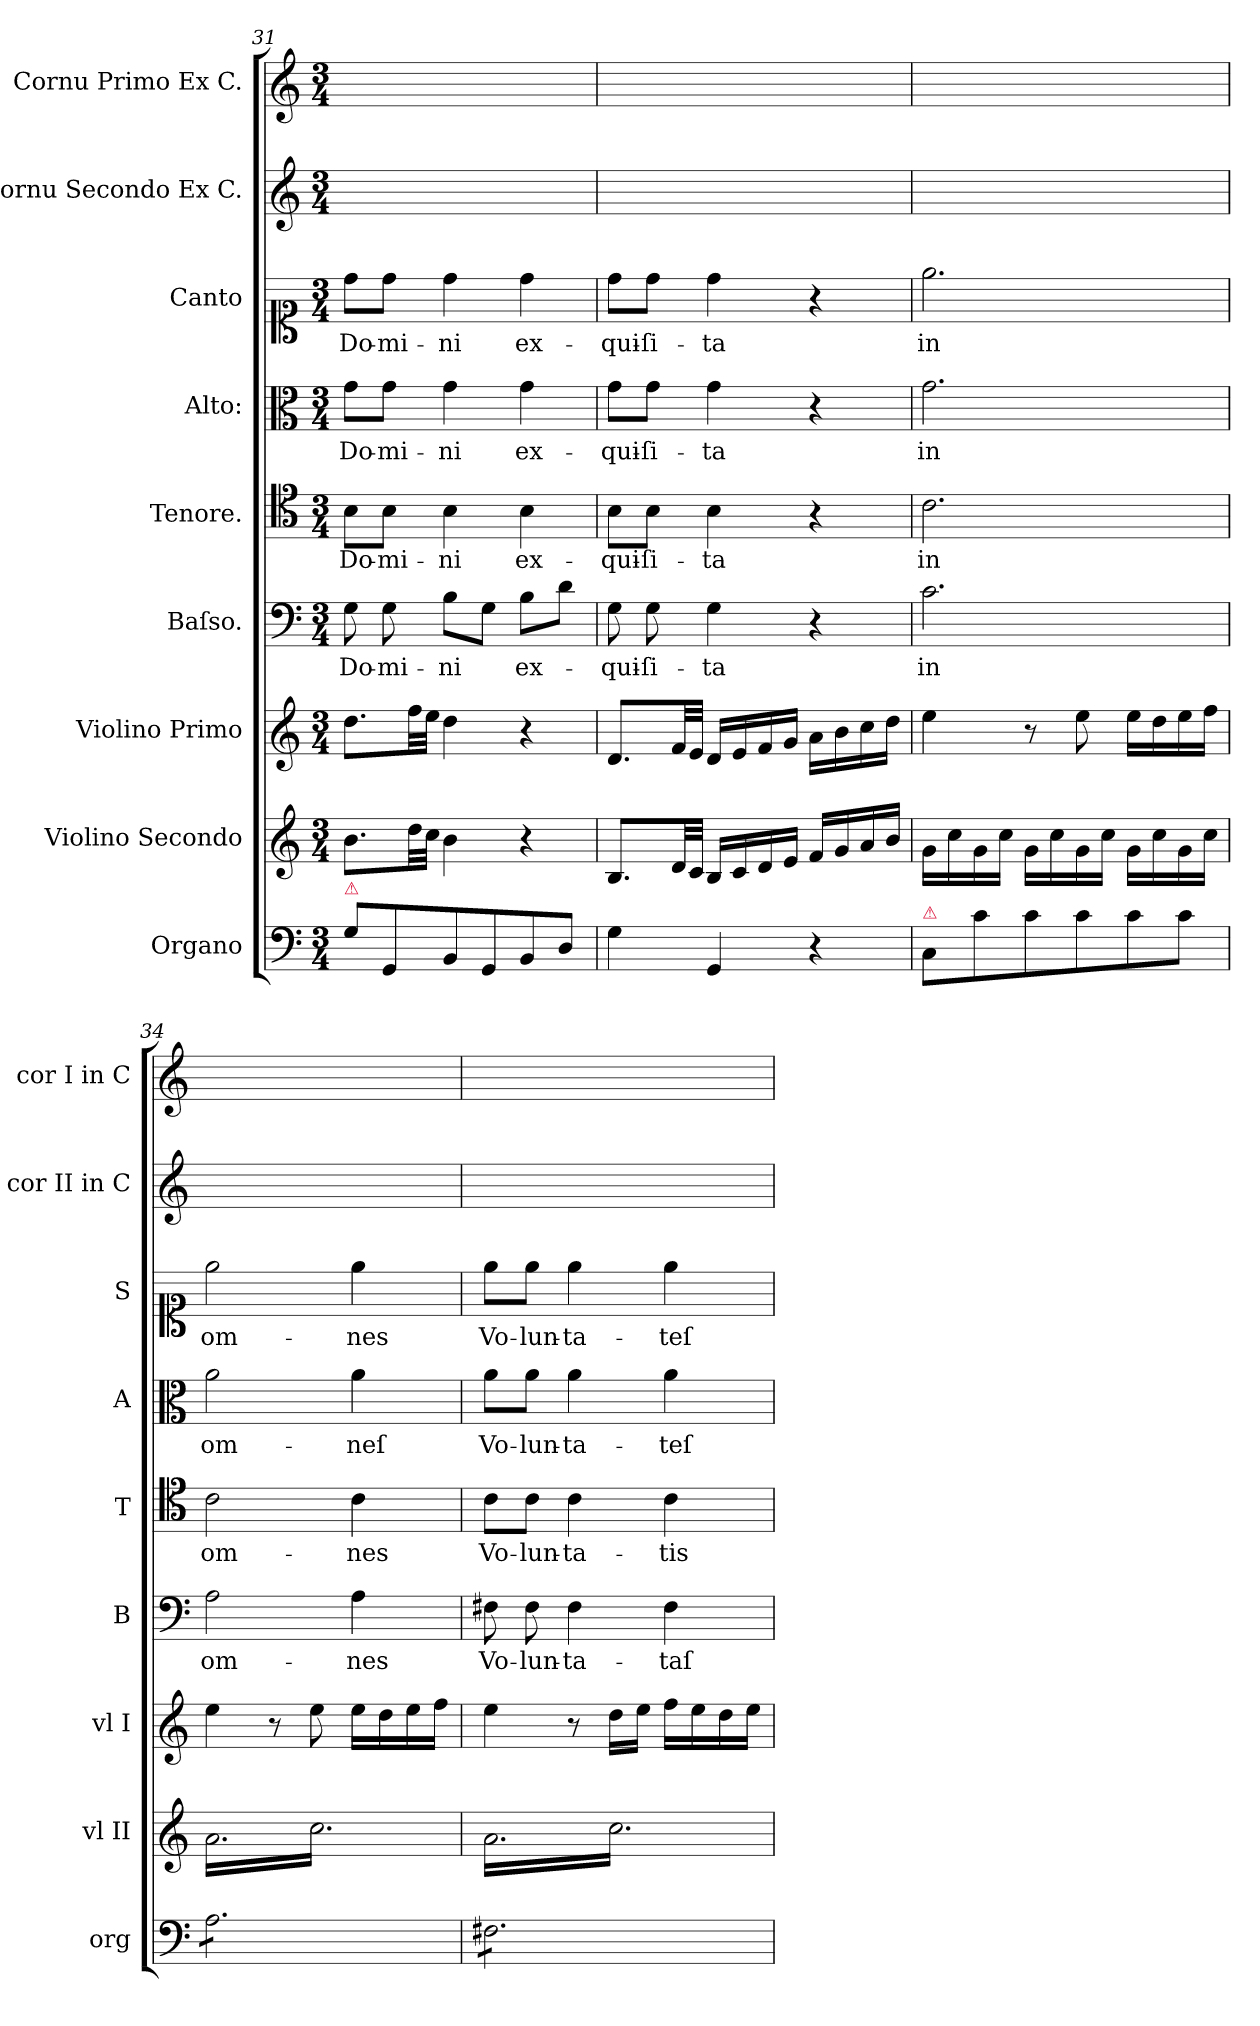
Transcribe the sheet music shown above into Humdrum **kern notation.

**kern	**kern	**kern	**kern	**text	**kern	**text	**kern	**text	**kern	**text	**kern	**kern
*part9	*part8	*part7	*part6	*part6	*part5	*part5	*part4	*part4	*part3	*part3	*part2	*part1
*staff9	*staff8	*staff7	*staff6	*staff6	*staff5	*staff5	*staff4	*staff4	*staff3	*staff3	*staff2	*staff1
*I"Organo	*I"Violino Secondo	*I"Violino Primo	*I"Baſso.	*	*I"Tenore.	*	*I"Alto:	*	*I"Canto	*	*I"Cornu Secondo Ex C.	*I"Cornu Primo Ex C.
*I'org	*I'vl II	*I'vl I	*I'B	*	*I'T	*	*I'A	*	*I'S	*	*I'cor II in C	*I'cor I in C
*clefF4	*clefG2	*clefG2	*clefF4	*	*clefC4	*	*clefC3	*	*clefC1	*	*clefG2	*clefG2
*k[]	*k[]	*k[]	*k[]	*	*k[]	*	*k[]	*	*k[]	*	*k[]	*k[]
*C:	*C:	*C:	*C:	*	*C:	*	*C:	*	*C:	*	*C:	*C:
*M3/4	*M3/4	*M3/4	*M3/4	*	*M3/4	*	*M3/4	*	*M3/4	*	*M3/4	*M3/4
=31	=31	=31	=31	=31	=31	=31	=31	=31	=31	=31	=31	=31
!LO:TX:a:color=crimson:t=⚠	!	!	!	!	!	!	!	!	!	!	!	!
8G\L	8.b\L	8.dd\L	8G\	Do-	8B\L	Do-	8g\L	Do-	8dd\L	Do-	2.ryy	2.ryy
8GG/	.	.	8G\	-mi-	8B\J	-mi-	8g\J	-mi-	8dd\J	-mi-	.	.
.	32dd\LL	32ff\LL	.	.	.	.	.	.	.	.	.	.
.	32cc\JJJ	32ee\JJJ	.	.	.	.	.	.	.	.	.	.
8BB/	4b\	4dd\	8B\L	-ni	4B\	-ni	4g\	-ni	4dd\	-ni	.	.
8GG/	.	.	8G\J	.	.	.	.	.	.	.	.	.
8BB/	4r	4r	8B\L	ex-	4B\	ex-	4g\	ex-	4dd\	ex-	.	.
8D/J	.	.	8d\J	.	.	.	.	.	.	.	.	.
=32	=32	=32	=32	=32	=32	=32	=32	=32	=32	=32	=32	=32
4G\	8.B/L	8.d/L	8G\	-qui-	8B\L	-qui-	8g\L	-qui-	8dd\L	-qui-	2.ryy	2.ryy
.	.	.	8G\	-ſi-	8B\J	-ſi-	8g\J	-ſi-	8dd\J	-ſi-	.	.
.	32d/LL	32f/LL	.	.	.	.	.	.	.	.	.	.
.	32c/JJJ	32e/JJJ	.	.	.	.	.	.	.	.	.	.
4GG/	16B/LL	16d/LL	4G\	-ta	4B\	-ta	4g\	-ta	4dd\	-ta	.	.
.	16c/	16e/	.	.	.	.	.	.	.	.	.	.
.	16d/	16f/	.	.	.	.	.	.	.	.	.	.
.	16e/JJ	16g/JJ	.	.	.	.	.	.	.	.	.	.
4r	16f/LL	16a\LL	4r	.	4r	.	4r	.	4r	.	.	.
.	16g/	16b\	.	.	.	.	.	.	.	.	.	.
.	16a/	16cc\	.	.	.	.	.	.	.	.	.	.
.	16b/JJ	16dd\JJ	.	.	.	.	.	.	.	.	.	.
=33	=33	=33	=33	=33	=33	=33	=33	=33	=33	=33	=33	=33
!LO:TX:a:color=crimson:t=⚠	!	!	!	!	!	!	!	!	!	!	!	!
8C/L	16g\LL	4ee\	2.c\	in	2.c\	in	2.g\	in	2.ee\	in	2.ryy	2.ryy
.	16cc\	.	.	.	.	.	.	.	.	.	.	.
8c\	16g\	.	.	.	.	.	.	.	.	.	.	.
.	16cc\JJ	.	.	.	.	.	.	.	.	.	.	.
8c\	16g\LL	8r	.	.	.	.	.	.	.	.	.	.
.	16cc\	.	.	.	.	.	.	.	.	.	.	.
8c\	16g\	8ee\	.	.	.	.	.	.	.	.	.	.
.	16cc\JJ	.	.	.	.	.	.	.	.	.	.	.
8c\	16g\LL	16ee\LL	.	.	.	.	.	.	.	.	.	.
.	16cc\	16dd\	.	.	.	.	.	.	.	.	.	.
8c\J	16g\	16ee\	.	.	.	.	.	.	.	.	.	.
.	16cc\JJ	16ff\JJ	.	.	.	.	.	.	.	.	.	.
=34	=34	=34	=34	=34	=34	=34	=34	=34	=34	=34	=34	=34
*tremolo	*	*	*	*	*	*	*	*	*	*	*	*
*	*tremolo	*	*	*	*	*	*	*	*	*	*	*
8A\L	16a\LL	4ee\	2A\	om-	2c\	om-	2a\	om-	2ee\	om-	2.ryy	2.ryy
.	16cc\	.	.	.	.	.	.	.	.	.	.	.
8A\	16a\	.	.	.	.	.	.	.	.	.	.	.
.	16cc\	.	.	.	.	.	.	.	.	.	.	.
8A\	16a\	8r	.	.	.	.	.	.	.	.	.	.
.	16cc\	.	.	.	.	.	.	.	.	.	.	.
8A\	16a\	8ee\	.	.	.	.	.	.	.	.	.	.
.	16cc\	.	.	.	.	.	.	.	.	.	.	.
8A\	16a\	16ee\LL	4A\	-nes	4c\	-nes	4a\	-neſ	4ee\	-nes	.	.
.	16cc\	16dd\	.	.	.	.	.	.	.	.	.	.
8A\J	16a\	16ee\	.	.	.	.	.	.	.	.	.	.
.	16cc\JJ	16ff\JJ	.	.	.	.	.	.	.	.	.	.
=35	=35	=35	=35	=35	=35	=35	=35	=35	=35	=35	=35	=35
8F#X\L	16a\LL	4ee\	8F#X\	Vo-	8c\L	Vo-	8a\L	Vo-	8ee\L	Vo-	2.ryy	2.ryy
.	16cc\	.	.	.	.	.	.	.	.	.	.	.
8F#X\	16a\	.	8F#\	-lun-	8c\J	-lun-	8a\J	-lun-	8ee\J	-lun-	.	.
.	16cc\	.	.	.	.	.	.	.	.	.	.	.
8F#X\	16a\	8r	4F#\	-ta-	4c\	-ta-	4a\	-ta-	4ee\	-ta-	.	.
.	16cc\	.	.	.	.	.	.	.	.	.	.	.
8F#X\	16a\	16dd\LL	.	.	.	.	.	.	.	.	.	.
.	16cc\	16ee\JJ	.	.	.	.	.	.	.	.	.	.
8F#X\	16a\	16ff\LL	4F#\	-taſ	4c\	-tis	4a\	-teſ	4ee\	-teſ	.	.
.	16cc\	16ee\	.	.	.	.	.	.	.	.	.	.
8F#X\J	16a\	16dd\	.	.	.	.	.	.	.	.	.	.
*Xtremolo	*	*	*	*	*	*	*	*	*	*	*	*
.	16cc\JJ	16ee\JJ	.	.	.	.	.	.	.	.	.	.
*	*Xtremolo	*	*	*	*	*	*	*	*	*	*	*
.	.	.	.	.	.	.	.	.	.	.	.	.
.	.	.	.	.	.	.	.	.	.	.	.	.
.	.	.	.	.	.	.	.	.	.	.	.	.
.	.	.	.	.	.	.	.	.	.	.	.	.
.	.	.	.	.	.	.	.	.	.	.	.	.
.	.	.	.	.	.	.	.	.	.	.	.	.
=	=	=	=	=	=	=	=	=	=	=	=	=
*-	*-	*-	*-	*-	*-	*-	*-	*-	*-	*-	*-	*-
